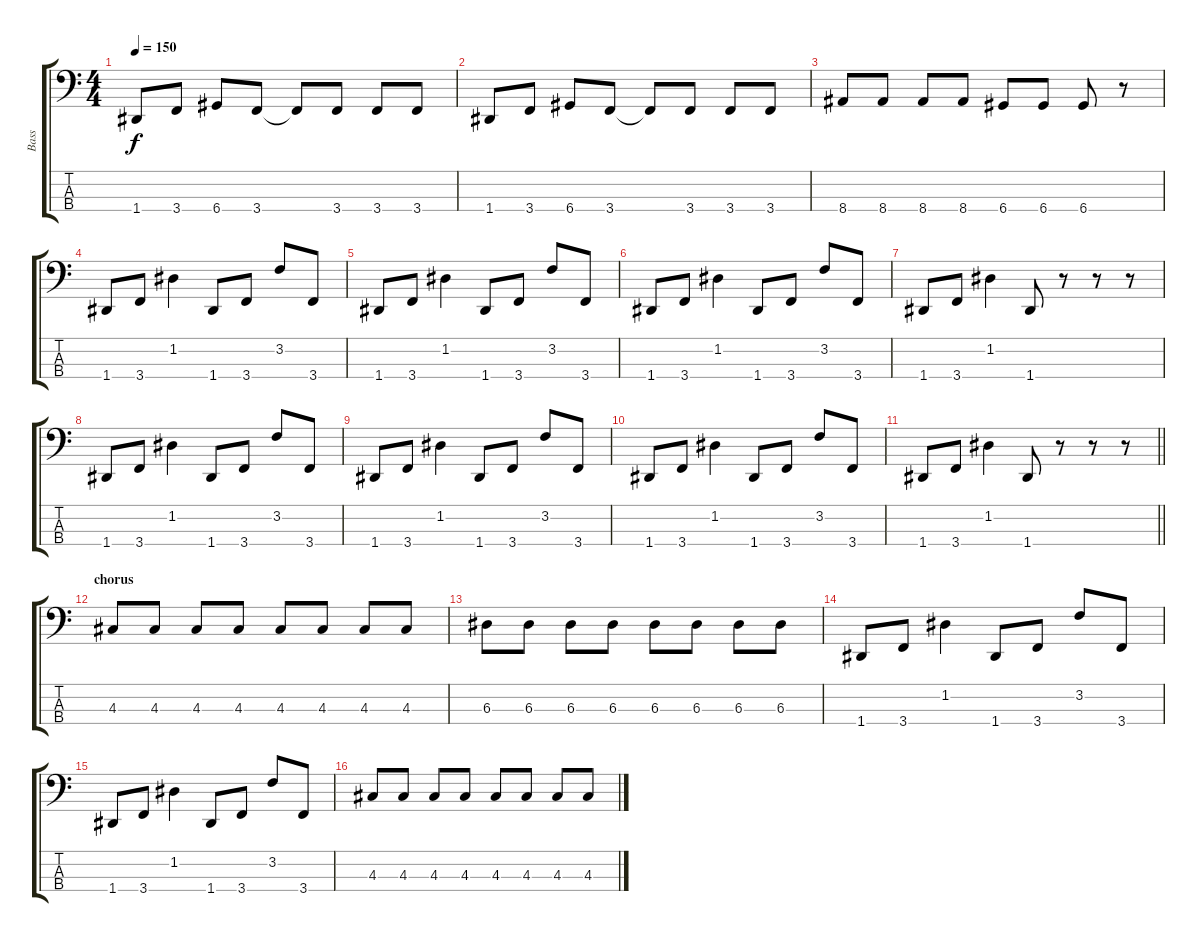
\track ("Bass" "Bass") {instrument electricbasspick}
\staff {score tabs}
\tuning (G2 D2 A1 D1) {hide}
\ts (4 4)
\tempo 150
\clef f4
\ks c
1.4.8{dy f} 3.4.8 6.4.8 3.4.8 3.4{t}.8 3.4.8 3.4.8 3.4.8 |
1.4.8 3.4.8 6.4.8 3.4.8 3.4{t}.8 3.4.8 3.4.8 3.4.8 |
8.4.8 8.4.8 8.4.8 8.4.8 6.4.8 6.4.8 6.4.8 r.8 |
1.4.8 3.4.8 1.2.4 1.4.8 3.4.8 3.2.8 3.4.8 |
1.4.8 3.4.8 1.2.4 1.4.8 3.4.8 3.2.8 3.4.8 |
1.4.8 3.4.8 1.2.4 1.4.8 3.4.8 3.2.8 3.4.8 |
1.4.8 3.4.8 1.2.4 1.4.8 r.8 r.8 r.8 |
1.4.8 3.4.8 1.2.4 1.4.8 3.4.8 3.2.8 3.4.8 |
1.4.8 3.4.8 1.2.4 1.4.8 3.4.8 3.2.8 3.4.8 |
1.4.8 3.4.8 1.2.4 1.4.8 3.4.8 3.2.8 3.4.8 |
\barLineRight lightlight
1.4.8 3.4.8 1.2.4 1.4.8 r.8 r.8 r.8 |
\section ("" "chorus")
4.3.8 4.3.8 4.3.8 4.3.8 4.3.8 4.3.8 4.3.8 4.3.8 |
6.3.8 6.3.8 6.3.8 6.3.8 6.3.8 6.3.8 6.3.8 6.3.8 |
1.4.8 3.4.8 1.2.4 1.4.8 3.4.8 3.2.8 3.4.8 |
1.4.8 3.4.8 1.2.4 1.4.8 3.4.8 3.2.8 3.4.8 |
4.3.8 4.3.8 4.3.8 4.3.8 4.3.8 4.3.8 4.3.8 4.3.8
